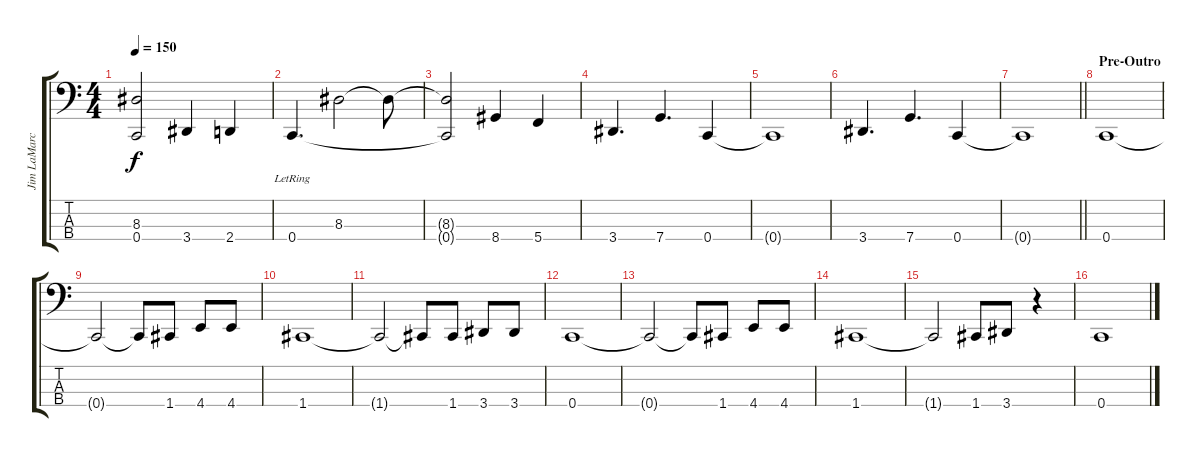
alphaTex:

\track ("Jim LaMarca" "Jim LaMarc") {instrument electricbasspick}
\staff {score tabs}
\tuning (F2 C2 G1 C1) {hide}
\ts (4 4)
\tempo 150
\clef f4
\ks c
(8.3{t} 0.4{t}).2{dy f} 3.4.4 2.4.4 |
0.4{lr}.4{d} 8.3.2 8.3{t}.8 |
(8.3{t} 0.4{t}).2 8.4.4 5.4.4 |
3.4.4{d} 7.4.4{d} 0.4.4 |
0.4{t}.1 |
3.4.4{d} 7.4.4{d} 0.4.4 |
\barLineRight lightlight
0.4{t}.1 |
\section ("" "Pre-Outro")
0.4.1 |
0.4{t}.2 0.4{t}.8 1.4.8 4.4.8 4.4.8 |
1.4.1 |
1.4{t}.2 1.4{t}.8 1.4.8 3.4.8 3.4.8 |
0.4.1 |
0.4{t}.2 0.4{t}.8 1.4.8 4.4.8 4.4.8 |
1.4.1 |
1.4{t}.2 1.4.8 3.4.8 r.4 |
0.4.1
